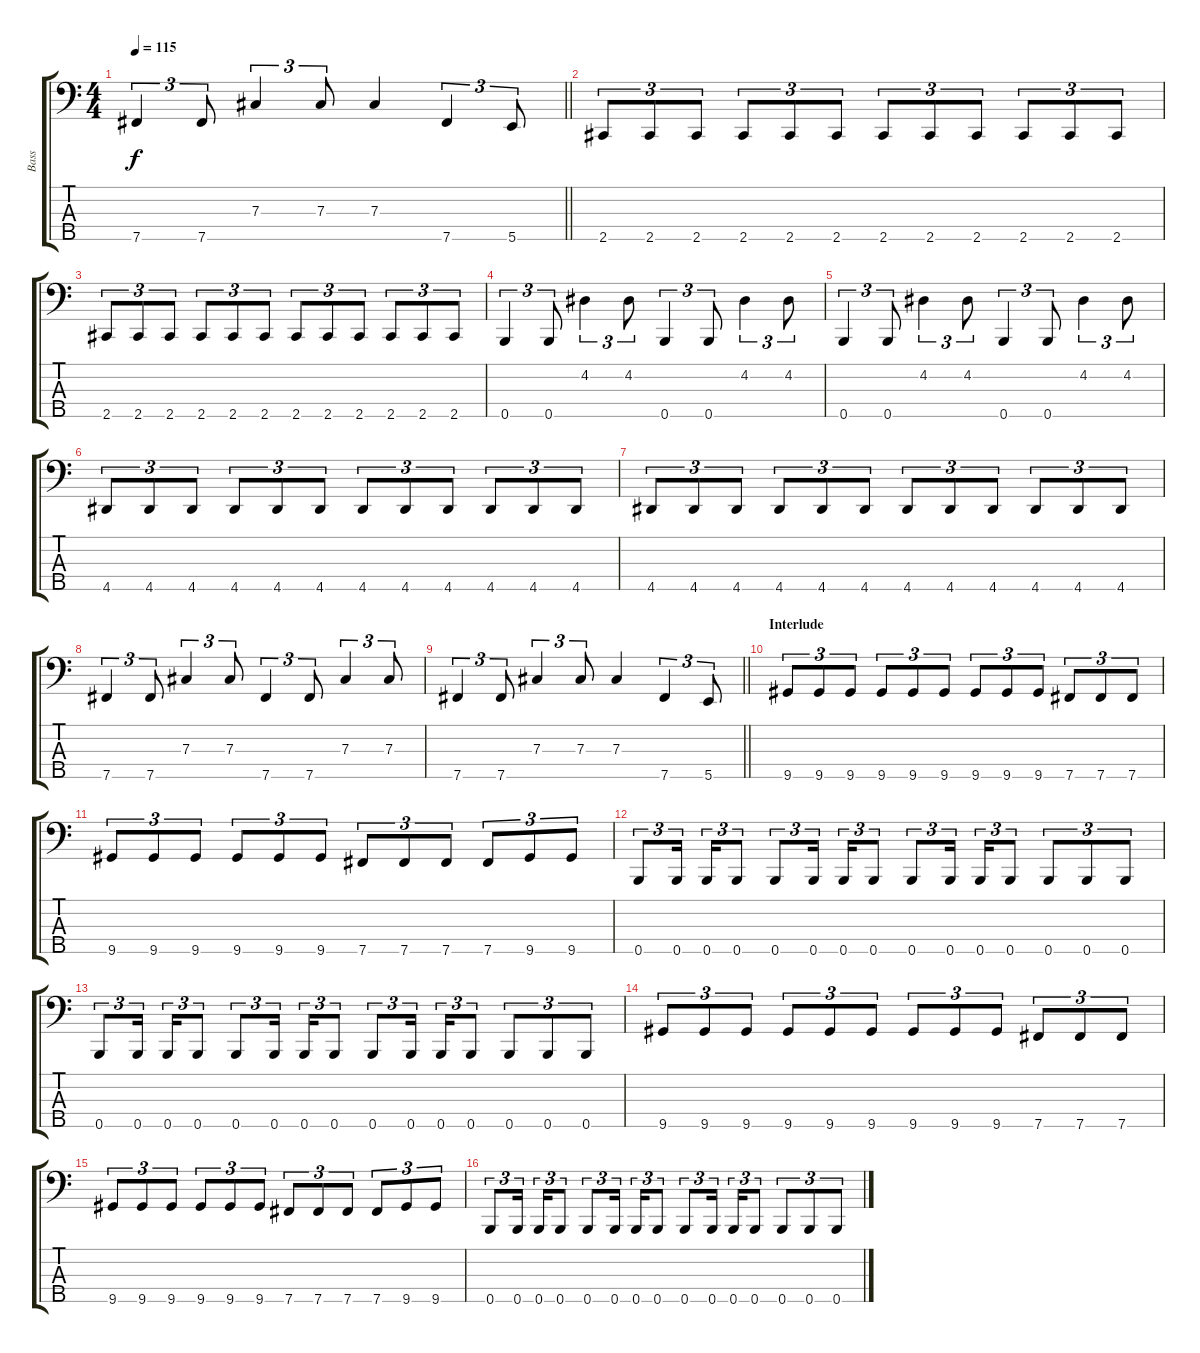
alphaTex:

\track ("Bass" "Bass") {instrument electricbassfinger}
\staff {score tabs}
\tuning (E2 B1 Gb1 Db1 B0) {hide}
\ts (4 4)
\tempo 115
\clef f4
\barLineRight lightlight
\ks c
7.5.4{tu (3 2) dy f} 7.5.8{tu (3 2)} 7.3.4{tu (3 2)} 7.3.8{tu (3 2)} 7.3.4 7.5.4{tu (3 2)} 5.5.8{tu (3 2)} |
2.5.8{tu (3 2)} 2.5.8{tu (3 2)} 2.5.8{tu (3 2)} 2.5.8{tu (3 2)} 2.5.8{tu (3 2)} 2.5.8{tu (3 2)} 2.5.8{tu (3 2)} 2.5.8{tu (3 2)} 2.5.8{tu (3 2)} 2.5.8{tu (3 2)} 2.5.8{tu (3 2)} 2.5.8{tu (3 2)} |
2.5.8{tu (3 2)} 2.5.8{tu (3 2)} 2.5.8{tu (3 2)} 2.5.8{tu (3 2)} 2.5.8{tu (3 2)} 2.5.8{tu (3 2)} 2.5.8{tu (3 2)} 2.5.8{tu (3 2)} 2.5.8{tu (3 2)} 2.5.8{tu (3 2)} 2.5.8{tu (3 2)} 2.5.8{tu (3 2)} |
0.5.4{tu (3 2)} 0.5.8{tu (3 2)} 4.2.4{tu (3 2)} 4.2.8{tu (3 2)} 0.5.4{tu (3 2)} 0.5.8{tu (3 2)} 4.2.4{tu (3 2)} 4.2.8{tu (3 2)} |
0.5.4{tu (3 2)} 0.5.8{tu (3 2)} 4.2.4{tu (3 2)} 4.2.8{tu (3 2)} 0.5.4{tu (3 2)} 0.5.8{tu (3 2)} 4.2.4{tu (3 2)} 4.2.8{tu (3 2)} |
4.5.8{tu (3 2)} 4.5.8{tu (3 2)} 4.5.8{tu (3 2)} 4.5.8{tu (3 2)} 4.5.8{tu (3 2)} 4.5.8{tu (3 2)} 4.5.8{tu (3 2)} 4.5.8{tu (3 2)} 4.5.8{tu (3 2)} 4.5.8{tu (3 2)} 4.5.8{tu (3 2)} 4.5.8{tu (3 2)} |
4.5.8{tu (3 2)} 4.5.8{tu (3 2)} 4.5.8{tu (3 2)} 4.5.8{tu (3 2)} 4.5.8{tu (3 2)} 4.5.8{tu (3 2)} 4.5.8{tu (3 2)} 4.5.8{tu (3 2)} 4.5.8{tu (3 2)} 4.5.8{tu (3 2)} 4.5.8{tu (3 2)} 4.5.8{tu (3 2)} |
7.5.4{tu (3 2)} 7.5.8{tu (3 2)} 7.3.4{tu (3 2)} 7.3.8{tu (3 2)} 7.5.4{tu (3 2)} 7.5.8{tu (3 2)} 7.3.4{tu (3 2)} 7.3.8{tu (3 2)} |
\barLineRight lightlight
7.5.4{tu (3 2)} 7.5.8{tu (3 2)} 7.3.4{tu (3 2)} 7.3.8{tu (3 2)} 7.3.4 7.5.4{tu (3 2)} 5.5.8{tu (3 2)} |
\section ("" "Interlude")
9.5.8{tu (3 2)} 9.5.8{tu (3 2)} 9.5.8{tu (3 2)} 9.5.8{tu (3 2)} 9.5.8{tu (3 2)} 9.5.8{tu (3 2)} 9.5.8{tu (3 2)} 9.5.8{tu (3 2)} 9.5.8{tu (3 2)} 7.5.8{tu (3 2)} 7.5.8{tu (3 2)} 7.5.8{tu (3 2)} |
9.5.8{tu (3 2)} 9.5.8{tu (3 2)} 9.5.8{tu (3 2)} 9.5.8{tu (3 2)} 9.5.8{tu (3 2)} 9.5.8{tu (3 2)} 7.5.8{tu (3 2)} 7.5.8{tu (3 2)} 7.5.8{tu (3 2)} 7.5.8{tu (3 2)} 9.5.8{tu (3 2)} 9.5.8{tu (3 2)} |
0.5.8{tu (3 2)} 0.5.16{tu (3 2)} 0.5.16{tu (3 2)} 0.5.8{tu (3 2)} 0.5.8{tu (3 2)} 0.5.16{tu (3 2)} 0.5.16{tu (3 2)} 0.5.8{tu (3 2)} 0.5.8{tu (3 2)} 0.5.16{tu (3 2)} 0.5.16{tu (3 2)} 0.5.8{tu (3 2)} 0.5.8{tu (3 2)} 0.5.8{tu (3 2)} 0.5.8{tu (3 2)} |
0.5.8{tu (3 2)} 0.5.16{tu (3 2)} 0.5.16{tu (3 2)} 0.5.8{tu (3 2)} 0.5.8{tu (3 2)} 0.5.16{tu (3 2)} 0.5.16{tu (3 2)} 0.5.8{tu (3 2)} 0.5.8{tu (3 2)} 0.5.16{tu (3 2)} 0.5.16{tu (3 2)} 0.5.8{tu (3 2)} 0.5.8{tu (3 2)} 0.5.8{tu (3 2)} 0.5.8{tu (3 2)} |
9.5.8{tu (3 2)} 9.5.8{tu (3 2)} 9.5.8{tu (3 2)} 9.5.8{tu (3 2)} 9.5.8{tu (3 2)} 9.5.8{tu (3 2)} 9.5.8{tu (3 2)} 9.5.8{tu (3 2)} 9.5.8{tu (3 2)} 7.5.8{tu (3 2)} 7.5.8{tu (3 2)} 7.5.8{tu (3 2)} |
9.5.8{tu (3 2)} 9.5.8{tu (3 2)} 9.5.8{tu (3 2)} 9.5.8{tu (3 2)} 9.5.8{tu (3 2)} 9.5.8{tu (3 2)} 7.5.8{tu (3 2)} 7.5.8{tu (3 2)} 7.5.8{tu (3 2)} 7.5.8{tu (3 2)} 9.5.8{tu (3 2)} 9.5.8{tu (3 2)} |
0.5.8{tu (3 2)} 0.5.16{tu (3 2)} 0.5.16{tu (3 2)} 0.5.8{tu (3 2)} 0.5.8{tu (3 2)} 0.5.16{tu (3 2)} 0.5.16{tu (3 2)} 0.5.8{tu (3 2)} 0.5.8{tu (3 2)} 0.5.16{tu (3 2)} 0.5.16{tu (3 2)} 0.5.8{tu (3 2)} 0.5.8{tu (3 2)} 0.5.8{tu (3 2)} 0.5.8{tu (3 2)}
